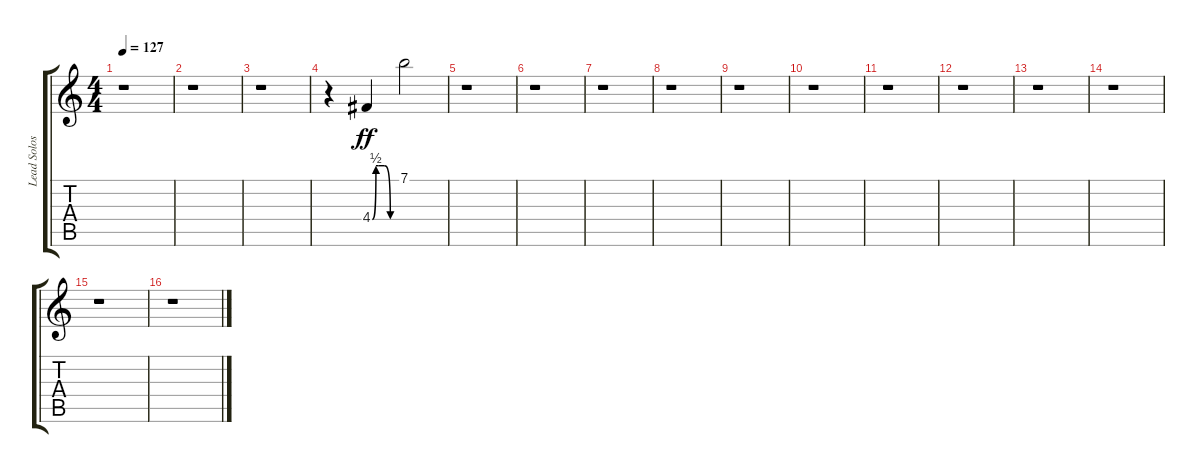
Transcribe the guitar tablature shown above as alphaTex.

\track ("Lead Solos" "Lead Solos") {instrument overdrivenguitar}
\staff {score tabs}
\tuning (E4 B3 G3 D3 A2 E2) {hide}
\ts (4 4)
\tempo 127
\clef g2
\ks c
r.1{dy ff} |
r.1 |
r.1 |
r.4 4.4{be (custom 0 0 9 2 15 2 30 2 45 0 60 0)}.4 7.1.2 |
r.1 |
r.1 |
r.1 |
r.1 |
r.1 |
r.1 |
r.1 |
r.1 |
r.1 |
r.1 |
r.1 |
r.1
